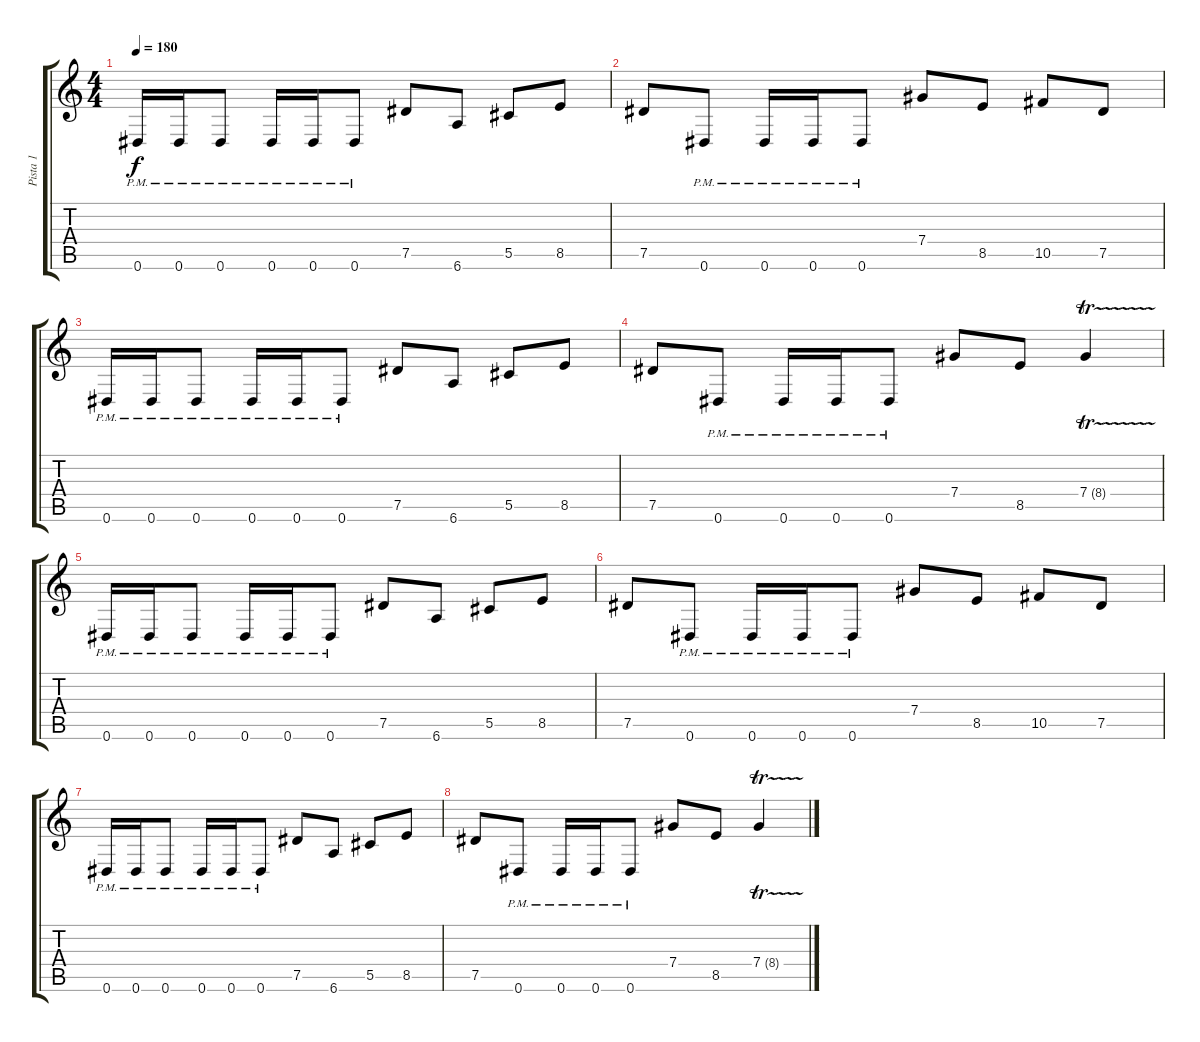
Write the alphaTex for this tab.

\track ("Pista 1" "Pista 1") {instrument distortionguitar}
\staff {score tabs}
\tuning (Eb4 Bb3 Gb3 Db3 Ab2 Eb2) {hide}
\ts (4 4)
\tempo 180
\clef g2
\ks c
0.6{pm}.16{dy f} 0.6{pm}.16 0.6{pm}.8 0.6{pm}.16 0.6{pm}.16 0.6{pm}.8 7.5.8 6.6.8 5.5.8 8.5.8 |
7.5.8 0.6{pm}.8 0.6{pm}.16 0.6{pm}.16 0.6{pm}.8 7.4.8 8.5.8 10.5.8 7.5.8 |
0.6{pm}.16 0.6{pm}.16 0.6{pm}.8 0.6{pm}.16 0.6{pm}.16 0.6{pm}.8 7.5.8 6.6.8 5.5.8 8.5.8 |
7.5.8 0.6{pm}.8 0.6{pm}.16 0.6{pm}.16 0.6{pm}.8 7.4.8 8.5.8 7.4{tr (8 16)}.4 |
0.6{pm}.16 0.6{pm}.16 0.6{pm}.8 0.6{pm}.16 0.6{pm}.16 0.6{pm}.8 7.5.8 6.6.8 5.5.8 8.5.8 |
7.5.8 0.6{pm}.8 0.6{pm}.16 0.6{pm}.16 0.6{pm}.8 7.4.8 8.5.8 10.5.8 7.5.8 |
0.6{pm}.16 0.6{pm}.16 0.6{pm}.8 0.6{pm}.16 0.6{pm}.16 0.6{pm}.8 7.5.8 6.6.8 5.5.8 8.5.8 |
7.5.8 0.6{pm}.8 0.6{pm}.16 0.6{pm}.16 0.6{pm}.8 7.4.8 8.5.8 7.4{tr (8 16)}.4
